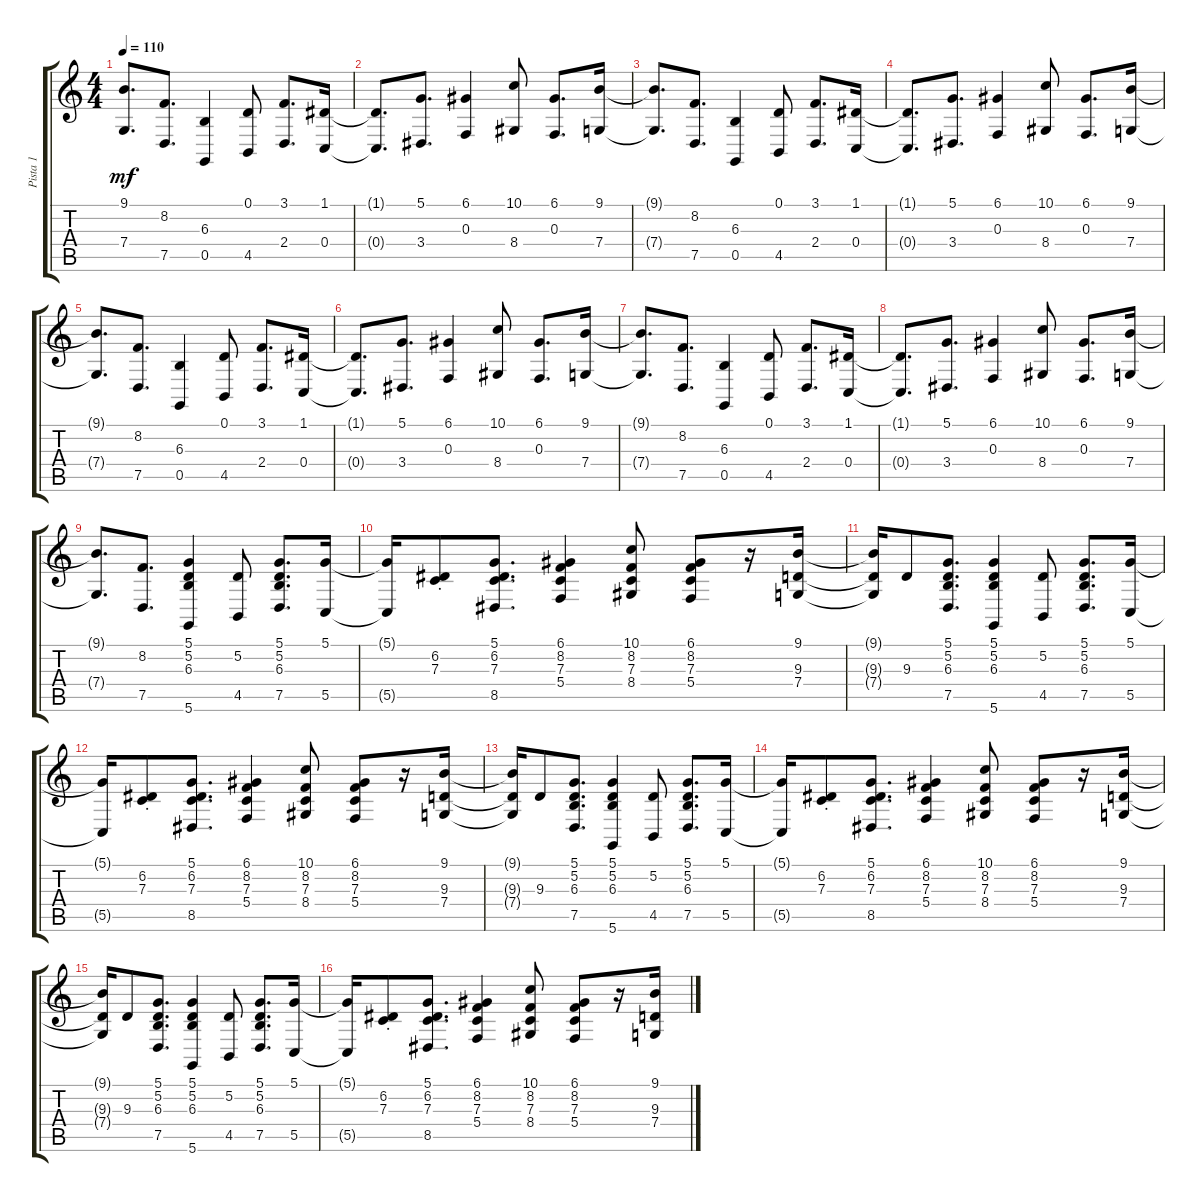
\track ("Pista 1" "Pista 1") {instrument acousticgrandpiano}
\staff {score tabs}
\tuning (D4 A3 F3 C3 G2 D2) {hide}
\ts (4 4)
\tempo 110
\clef g2
\ks c
(9.1{t} 7.4{t}).8{d dy mf} (8.2 7.5).8{d} (6.3 0.5).4 (0.1 4.5).8 (3.1 2.4).8{d} (1.1 0.4).16 |
(1.1{t} 0.4{t}).8{d} (5.1 3.4).8{d} (6.1 0.3).4 (10.1 8.4).8 (6.1 0.3).8{d} (9.1 7.4).16 |
(9.1{t} 7.4{t}).8{d} (8.2 7.5).8{d} (6.3 0.5).4 (0.1 4.5).8 (3.1 2.4).8{d} (1.1 0.4).16 |
(1.1{t} 0.4{t}).8{d} (5.1 3.4).8{d} (6.1 0.3).4 (10.1 8.4).8 (6.1 0.3).8{d} (9.1 7.4).16 |
(9.1{t} 7.4{t}).8{d} (8.2 7.5).8{d} (6.3 0.5).4 (0.1 4.5).8 (3.1 2.4).8{d} (1.1 0.4).16 |
(1.1{t} 0.4{t}).8{d} (5.1 3.4).8{d} (6.1 0.3).4 (10.1 8.4).8 (6.1 0.3).8{d} (9.1 7.4).16 |
(9.1{t} 7.4{t}).8{d} (8.2 7.5).8{d} (6.3 0.5).4 (0.1 4.5).8 (3.1 2.4).8{d} (1.1 0.4).16 |
(1.1{t} 0.4{t}).8{d} (5.1 3.4).8{d} (6.1 0.3).4 (10.1 8.4).8 (6.1 0.3).8{d} (9.1 7.4).16 |
(9.1{t} 7.4{t}).8{d} (8.2 7.5).8{d} (5.1 5.2 6.3 5.6).4 (5.2 4.5).8 (5.1 5.2 6.3 7.5).8{d} (5.1 5.5).16 |
(5.1{t} 5.5{t}).16 (6.2{st} 7.3{st}).8 (5.1 6.2 7.3 8.5).8{d} (6.1 8.2 7.3 5.4).4 (10.1 8.2 7.3 8.4).8 (6.1 8.2 7.3 5.4).8 r.16 (9.1 9.3 7.4).16 |
(9.1{t} 9.3{t} 7.4{t}).16 9.3.8 (5.1 5.2 6.3 7.5).8{d} (5.1 5.2 6.3 5.6).4 (5.2 4.5).8 (5.1 5.2 6.3 7.5).8{d} (5.1 5.5).16 |
(5.1{t} 5.5{t}).16 (6.2{st} 7.3{st}).8 (5.1 6.2 7.3 8.5).8{d} (6.1 8.2 7.3 5.4).4 (10.1 8.2 7.3 8.4).8 (6.1 8.2 7.3 5.4).8 r.16 (9.1 9.3 7.4).16 |
(9.1{t} 9.3{t} 7.4{t}).16 9.3.8 (5.1 5.2 6.3 7.5).8{d} (5.1 5.2 6.3 5.6).4 (5.2 4.5).8 (5.1 5.2 6.3 7.5).8{d} (5.1 5.5).16 |
(5.1{t} 5.5{t}).16 (6.2{st} 7.3{st}).8 (5.1 6.2 7.3 8.5).8{d} (6.1 8.2 7.3 5.4).4 (10.1 8.2 7.3 8.4).8 (6.1 8.2 7.3 5.4).8 r.16 (9.1 9.3 7.4).16 |
(9.1{t} 9.3{t} 7.4{t}).16 9.3.8 (5.1 5.2 6.3 7.5).8{d} (5.1 5.2 6.3 5.6).4 (5.2 4.5).8 (5.1 5.2 6.3 7.5).8{d} (5.1 5.5).16 |
(5.1{t} 5.5{t}).16 (6.2{st} 7.3{st}).8 (5.1 6.2 7.3 8.5).8{d} (6.1 8.2 7.3 5.4).4 (10.1 8.2 7.3 8.4).8 (6.1 8.2 7.3 5.4).8 r.16 (9.1 9.3 7.4).16
